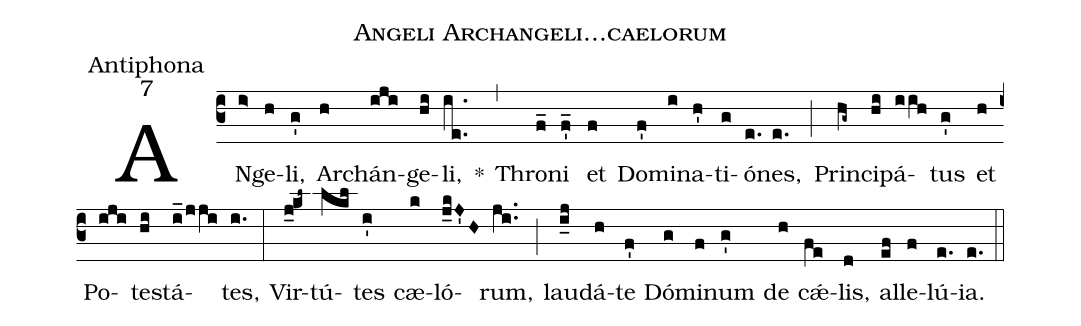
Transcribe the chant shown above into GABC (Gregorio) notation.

name:Angeli Archangeli...caelorum;
office-part:Antiphona;
mode:7;
%%
(c3) AN(i>)ge(h)li,(g') Ar(h)chán(iji)ge(hi)li,(ie..) *(,) Thro(f_)ni(f_') et(f) Do(f')mi(i)na(h')ti(g)ó(e.)nes,(e.) (;) Prin(hg~)ci(hi)pá(iih)tus(g') et(h) Po(iji)te(hi)stá(i_/jji)tes,(i.) (:) Vir(j_0!kl~)tú(lkl)tes(i') cæ(k)ló(j_kJ'H)rum,(ji..) (;) lau(i_0j)dá(h)te(f') Dó(g)mi(f)num(g') de(h) c<sp>'æ</sp>(fe)lis,(d) al(ef)le(f)lú(e.)ia.(e.) (::)
